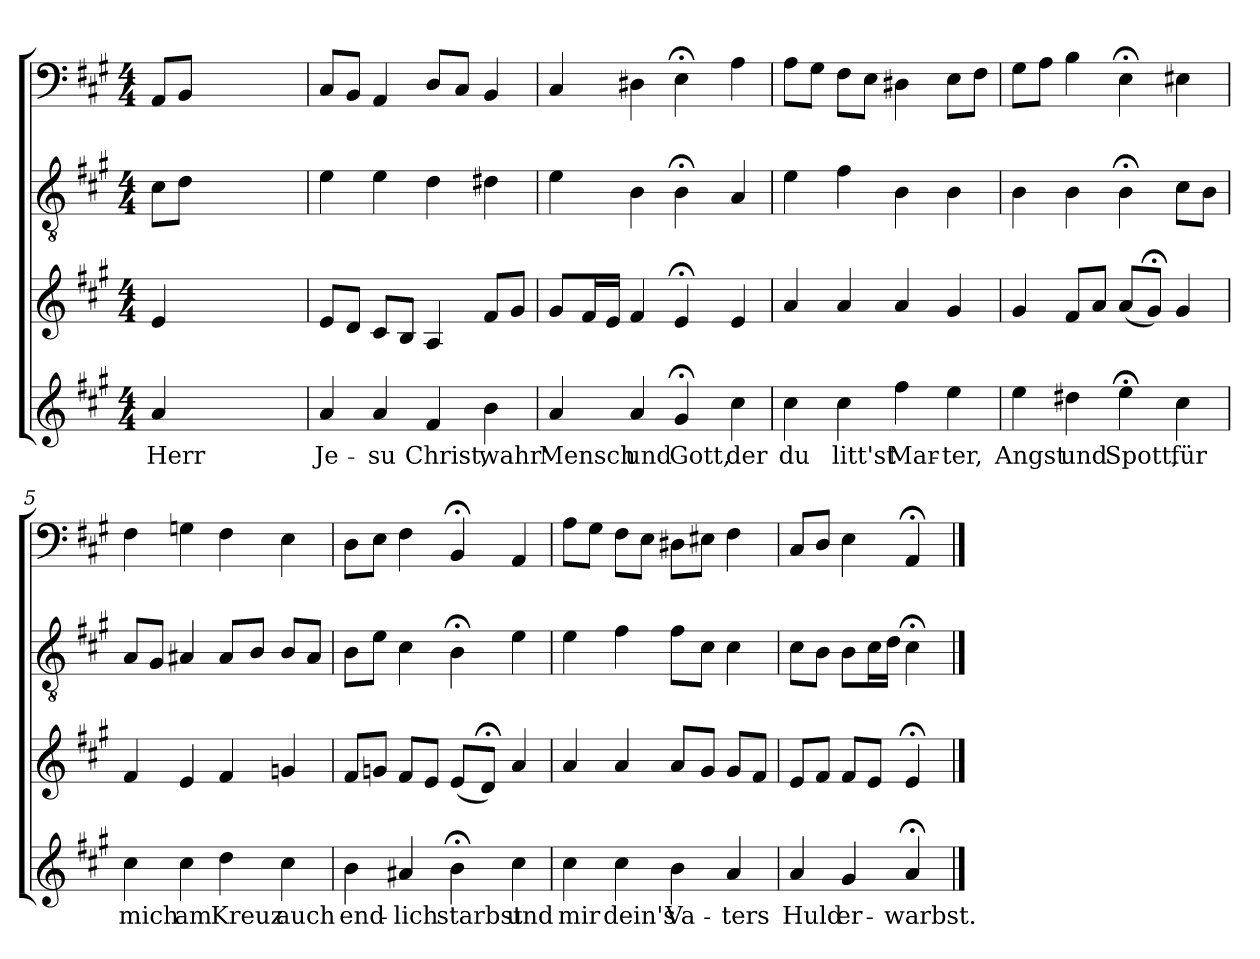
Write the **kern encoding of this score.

**kern	**text	**kern	**kern	**kern
*part4	*part4	*part3	*part2	*part1
*staff4	*staff4	*staff3	*staff2	*staff1
*clefG2	*	*clefG2	*clefGv2	*clefF4
*k[f#c#g#]	*	*k[f#c#g#]	*k[f#c#g#]	*k[f#c#g#]
*A:	*	*A:	*A:	*A:
*M4/4	*	*M4/4	*M4/4	*M4/4
=	=	=	=	=
4a/	Herr	4e/	8c#\L	8AA/L
.	.	.	8d\J	8BB/J
2ryy	.	2ryy	2ryy	2ryy
4ryy	.	4ryy	4ryy	4ryy
=1	=1	=1	=1	=1
4a/	Je-	8e/L	4e\	8C#/L
.	.	8d/J	.	8BB/J
4a/	-su	8c#/L	4e\	4AA/
.	.	8B/J	.	.
4f#/	Christ,	4A/	4d\	8D/L
.	.	.	.	8C#/J
4b\	wahr'	8f#/L	4d#X\	4BB/
.	.	8g#/J	.	.
=2	=2	=2	=2	=2
4a/	Mensch	8g#/L	4e\	4C#/
.	.	16f#/L	.	.
.	.	16e/JJ	.	.
4a/	und	4f#/	4B\	4D#X\
4g#;</	Gott,	4e;</	4B;<\	4E;<\
4cc#\	der	4e/	4A/	4A\
=3	=3	=3	=3	=3
4cc#\	du	4a/	4e\	8A\L
.	.	.	.	8G#\J
4cc#\	litt'st	4a/	4f#\	8F#\L
.	.	.	.	8E\J
4ff#\	Mar-	4a/	4B\	4D#X\
4ee\	-ter,	4g#/	4B\	8E\L
.	.	.	.	8F#\J
=4	=4	=4	=4	=4
4ee\	Angst	4g#/	4B\	8G#\L
.	.	.	.	8A\J
4dd#X\	und	8f#/L	4B\	4B\
.	.	8a/J	.	.
4ee;<\	Spott,	(8a/L	4B;<\	4E;<\
.	.	8g#;</J)	.	.
4cc#\	für	4g#/	8c#\L	4E#X\
.	.	.	8B\J	.
=5	=5	=5	=5	=5
4cc#\	mich	4f#/	8A/L	4F#\
.	.	.	8G#/J	.
4cc#\	am	4e/	4A#X/	4Gn\
4dd\	Kreuz	4f#/	8A#/L	4F#\
.	.	.	8B/J	.
4cc#\	auch	4gn/	8B/L	4E\
.	.	.	8A#/J	.
=6	=6	=6	=6	=6
4b\	end-	8f#/L	8B\L	8D\L
.	.	8gn/J	8e\J	8E\J
4a#X/	-lich	8f#/L	4c#\	4F#\
.	.	8e/J	.	.
4b;<\	starbst	(8e/L	4B;<\	4BB;</
.	.	8d;</J)	.	.
4cc#\	und	4a/	4e\	4AA/
=7	=7	=7	=7	=7
4cc#\	mir	4a/	4e\	8A\L
.	.	.	.	8G#\J
4cc#\	dein's	4a/	4f#\	8F#\L
.	.	.	.	8E\J
4b\	Va-	8a/L	8f#\L	8D#X\L
.	.	8g#/J	8c#\J	8E#X\J
4a/	-ters	8g#/L	4c#\	4F#\
.	.	8f#/J	.	.
=8	=8	=8	=8	=8
4a/	Huld	8e/L	8c#\L	8C#/L
.	.	8f#/J	8B\J	8D/J
4g#/	er-	8f#/L	8B\L	4E\
.	.	8e/J	16c#\L	.
.	.	.	16d\JJ	.
4a;</	-warbst.	4e;</	4c#;<\	4AA;</
==	==	==	==	==
*-	*-	*-	*-	*-
